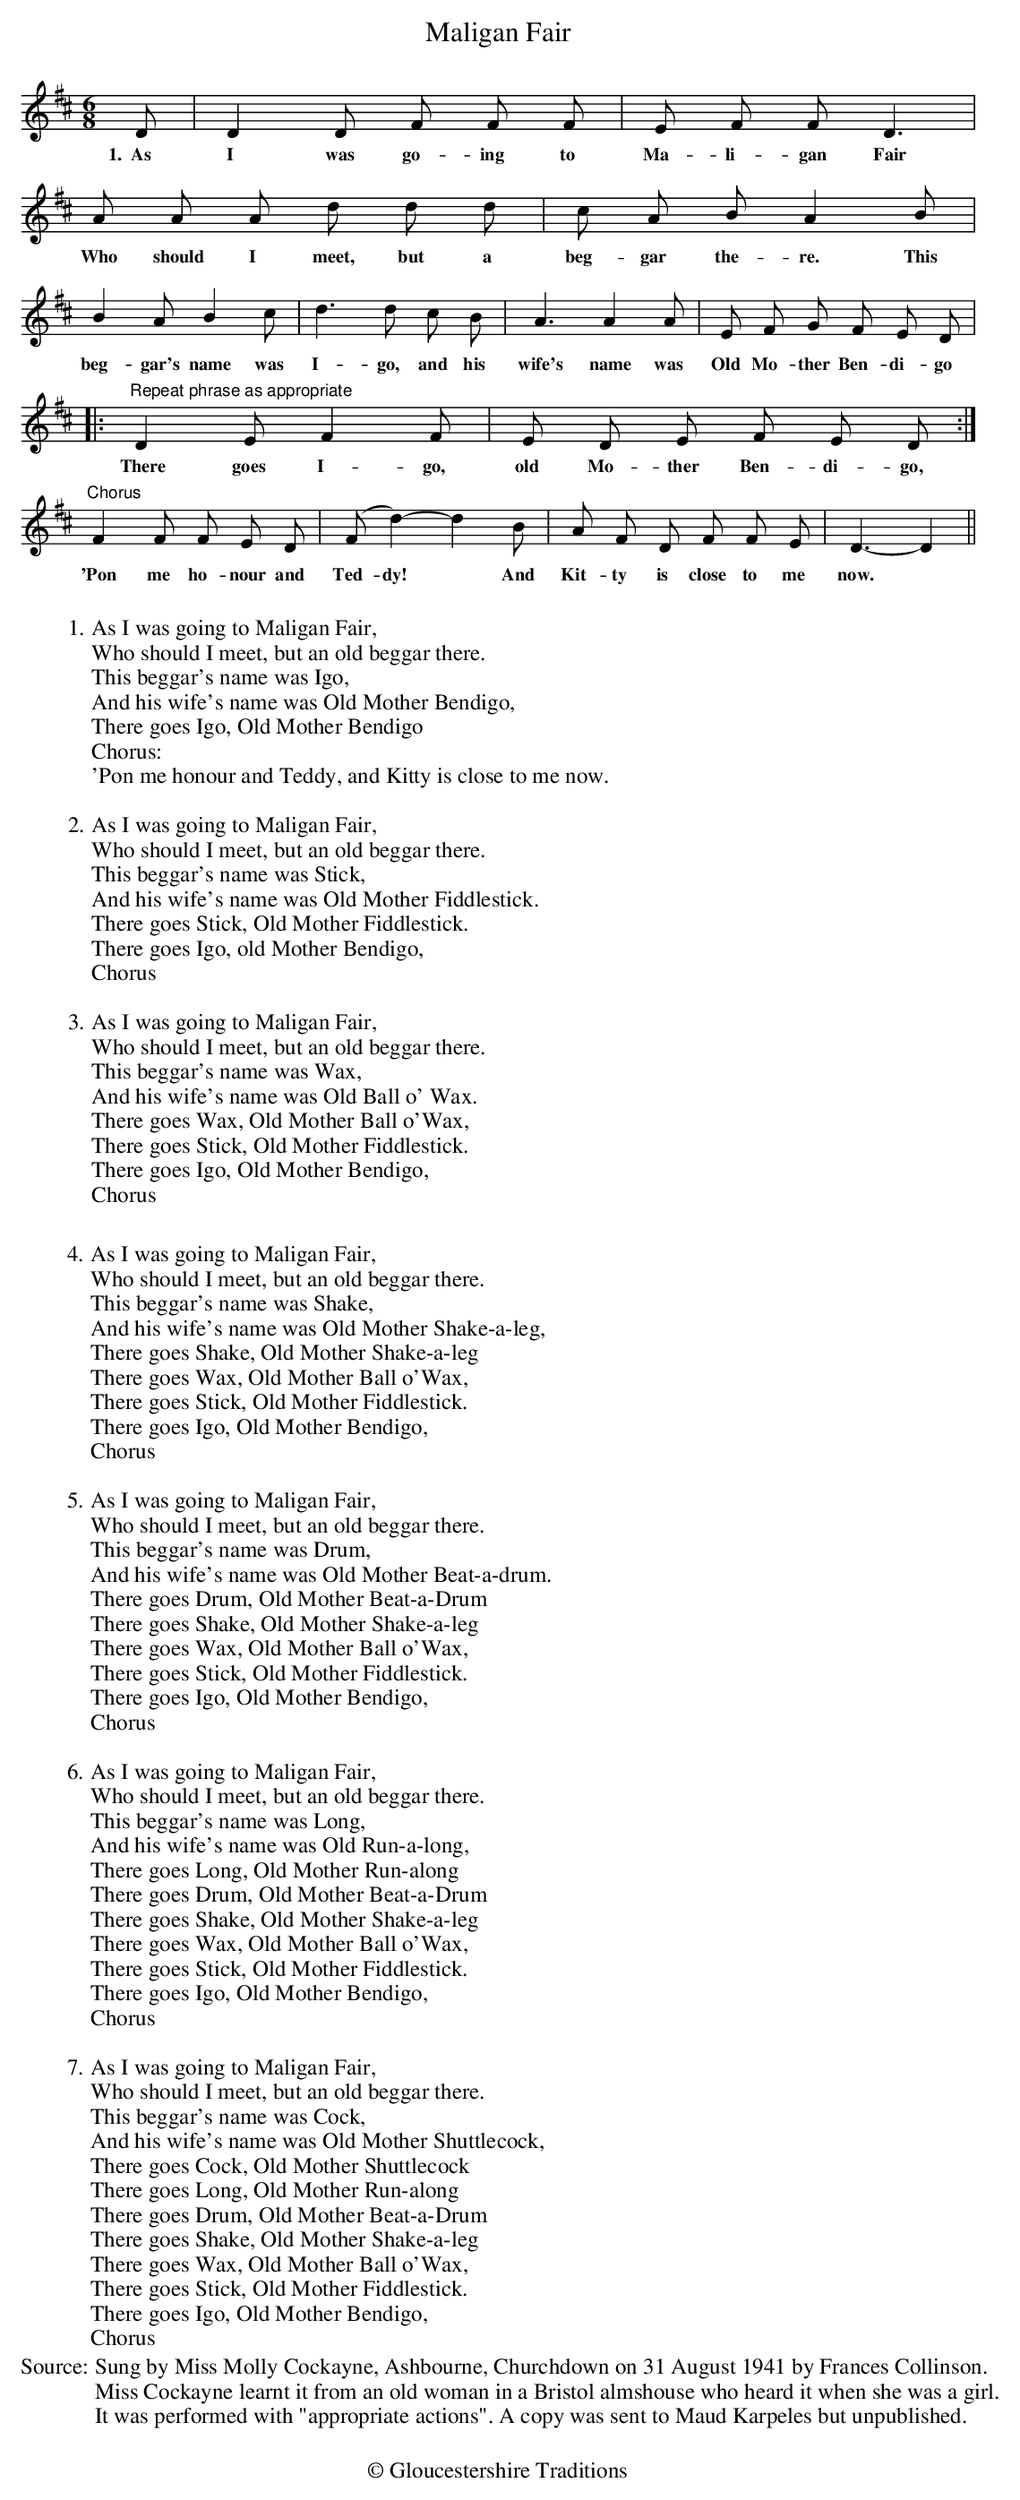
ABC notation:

X:1
T:Maligan Fair
M:6/8
L:1/8
K:D
D | D2 D F F F | E F F D3 |
w:1.~~As I was go-ing to Ma-li-gan Fair
A A A d d d | c A B A2 B | B2 A B2 c | d3 d c B | A3 A2 A | E F G F E D |
w:Who should I meet, but a beg-gar the-re. This beg-gar's name was I-go, and his wife's name was Old Mo-ther Ben-di-go
[|: "Repeat phrase as appropriate"D2 E F2 F | E D E F E D :|
w:There goes I-go, old Mo-ther Ben-di-go,
"Chorus"F2 F F E D | (Fd2)-d2 B | A F D F F E | D3-D2 ||
w:'Pon me ho-nour and Ted-dy! *And Kit-ty is close to me now.
W:
W:1. As I was going to Maligan Fair,
W:Who should I meet, but an old beggar there.
W:This beggar's name was Igo,
W:And his wife's name was Old Mother Bendigo,
W:There goes Igo, Old Mother Bendigo
W:Chorus:
W:'Pon me honour and Teddy, and Kitty is close to me now.
W:
W:2. As I was going to Maligan Fair,
W:Who should I meet, but an old beggar there.
W:This beggar's name was Stick,
W:And his wife's name was Old Mother Fiddlestick.
W:There goes Stick, Old Mother Fiddlestick.
W:There goes Igo, old Mother Bendigo,
W:Chorus
W:
W:3.As I was going to Maligan Fair,
W:Who should I meet, but an old beggar there.
W:This beggar's name was Wax,
W:And his wife's name was Old Ball o' Wax.
W:There goes Wax, Old Mother Ball o'Wax,
W:There goes Stick, Old Mother Fiddlestick.
W:There goes Igo, Old Mother Bendigo,
W:Chorus
W:
W:4.As I was going to Maligan Fair,
W:Who should I meet, but an old beggar there.
W:This beggar's name was Shake,
W:And his wife's name was Old Mother Shake-a-leg,
W:There goes Shake, Old Mother Shake-a-leg
W:There goes Wax, Old Mother Ball o'Wax,
W:There goes Stick, Old Mother Fiddlestick.
W:There goes Igo, Old Mother Bendigo,
W:Chorus
W:
W:5.As I was going to Maligan Fair,
W:Who should I meet, but an old beggar there.
W:This beggar's name was Drum,
W:And his wife's name was Old Mother Beat-a-drum.
W:There goes Drum, Old Mother Beat-a-Drum
W:There goes Shake, Old Mother Shake-a-leg
W:There goes Wax, Old Mother Ball o'Wax,
W:There goes Stick, Old Mother Fiddlestick.
W:There goes Igo, Old Mother Bendigo,
W:Chorus
W:
W:6.  As I was going to Maligan Fair,
W:Who should I meet, but an old beggar there.
W:This beggar's name was Long,
W:And his wife's name was Old Run-a-long,
W:There goes Long, Old Mother Run-along
W:There goes Drum, Old Mother Beat-a-Drum
W:There goes Shake, Old Mother Shake-a-leg
W:There goes Wax, Old Mother Ball o'Wax,
W:There goes Stick, Old Mother Fiddlestick.
W:There goes Igo, Old Mother Bendigo,
W:Chorus
W:
W:7.As I was going to Maligan Fair,
W:Who should I meet, but an old beggar there.
W:This beggar's name was Cock,
W:And his wife's name was Old Mother Shuttlecock,
W:There goes Cock, Old Mother Shuttlecock
W:There goes Long, Old Mother Run-along
W:There goes Drum, Old Mother Beat-a-Drum
W:There goes Shake, Old Mother Shake-a-leg
W:There goes Wax, Old Mother Ball o'Wax,
W:There goes Stick, Old Mother Fiddlestick.
W:There goes Igo, Old Mother Bendigo,
W:Chorus
